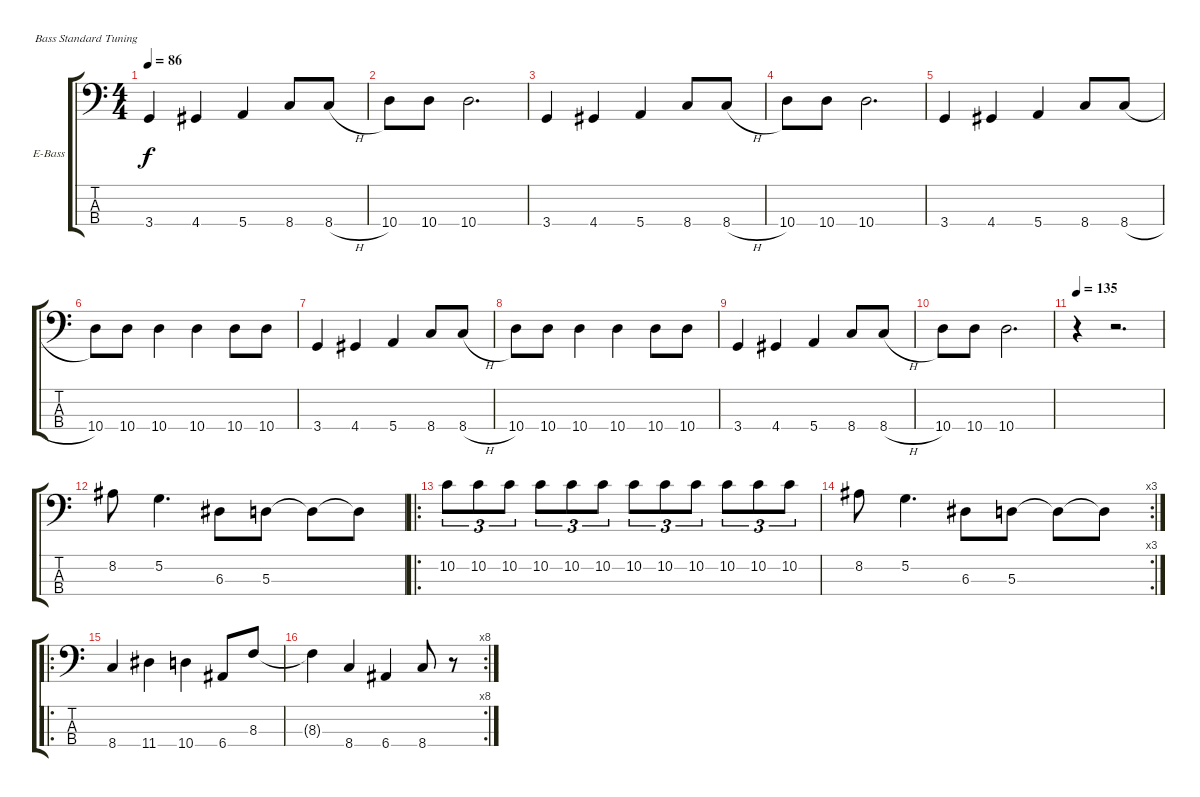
\bracketExtendMode groupsimilarinstruments
\firstSystemTrackNameOrientation horizontal
\otherSystemsTrackNameOrientation horizontal
\track ("Geezer Butler" "E-Bass") {instrument electricbassfinger}
\staff {score tabs}
\tuning (G2 D2 A1 E1)
\ts (4 4)
\tempo 86
\clef f4
\ks c
3.4.4{dy f} 4.4.4 5.4.4 8.4.8 8.4{h}.8 |
10.4.8 10.4.8 10.4.2{d} |
3.4.4 4.4.4 5.4.4 8.4.8 8.4{h}.8 |
10.4.8 10.4.8 10.4.2{d} |
3.4.4 4.4.4 5.4.4 8.4.8 8.4{h}.8 |
10.4.8 10.4.8 10.4.4 10.4.4 10.4.8 10.4.8 |
3.4.4 4.4.4 5.4.4 8.4.8 8.4{h}.8 |
10.4.8 10.4.8 10.4.4 10.4.4 10.4.8 10.4.8 |
3.4.4 4.4.4 5.4.4 8.4.8 8.4{h}.8 |
10.4.8 10.4.8 10.4.2{d} |
\tempo 135
r.4 r.2{d} |
8.2.8 5.2.4{d} 6.3.8 5.3.8 5.3{t}.8 5.3{t}.8 |
\ro
10.2.8{tu (3 2)} 10.2.8{tu (3 2)} 10.2.8{tu (3 2)} 10.2.8{tu (3 2)} 10.2.8{tu (3 2)} 10.2.8{tu (3 2)} 10.2.8{tu (3 2)} 10.2.8{tu (3 2)} 10.2.8{tu (3 2)} 10.2.8{tu (3 2)} 10.2.8{tu (3 2)} 10.2.8{tu (3 2)} |
\rc 3
8.2.8 5.2.4{d} 6.3.8 5.3.8 5.3{t}.8 5.3{t}.8 |
\ro
8.4.4 11.4.4 10.4.4 6.4.8 8.3.8 |
\rc 8
8.3{t}.4 8.4.4 6.4.4 8.4.8 r.8
